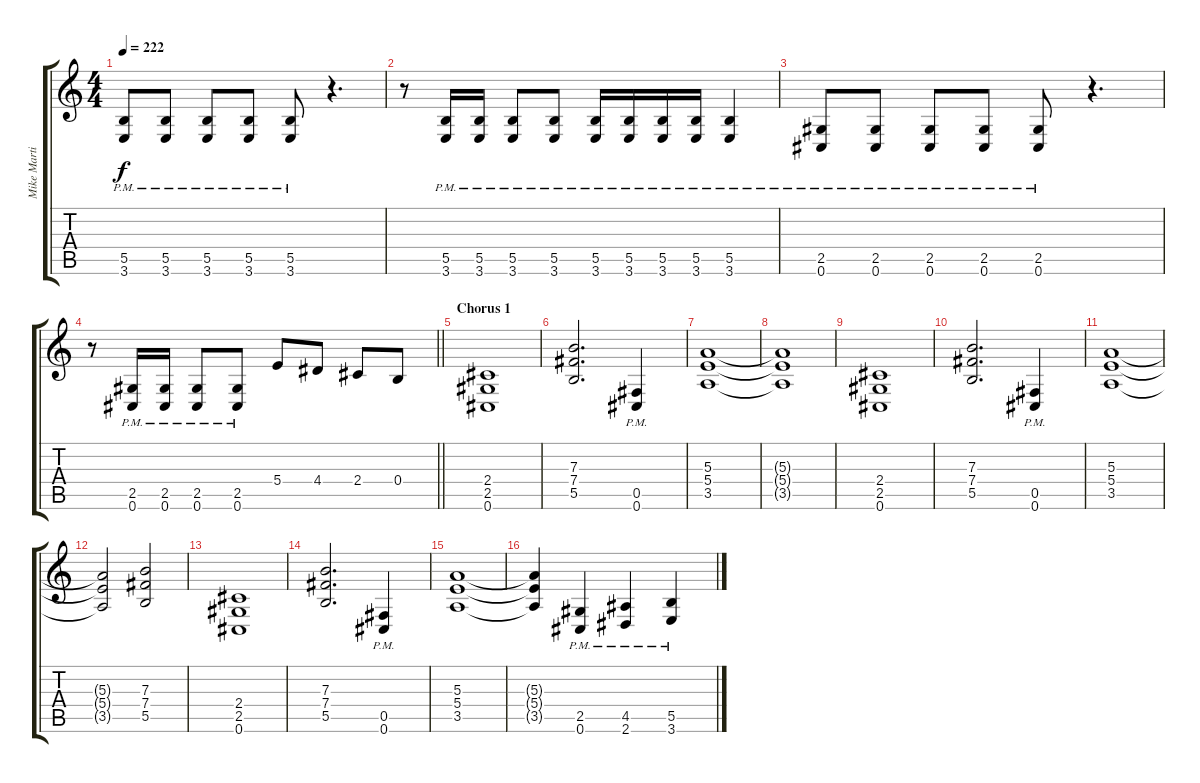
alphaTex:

\track ("Mike Martin " "Mike Marti") {instrument distortionguitar}
\staff {score tabs}
\tuning (Db4 Ab3 E3 B2 Gb2 Db2) {hide}
\ts (4 4)
\tempo 222
\clef g2
\ks c
(5.5{pm} 3.6{pm}).8{dy f} (5.5{pm} 3.6{pm}).8 (5.5{pm} 3.6{pm}).8 (5.5{pm} 3.6{pm}).8 (5.5{pm} 3.6{pm}).8 r.4{d} |
r.8 (5.5{pm} 3.6{pm}).16 (5.5{pm} 3.6{pm}).16 (5.5{pm} 3.6{pm}).8 (5.5{pm} 3.6{pm}).8 (5.5{pm} 3.6{pm}).16 (5.5{pm} 3.6{pm}).16 (5.5{pm} 3.6{pm}).16 (5.5{pm} 3.6{pm}).16 (5.5{pm} 3.6{pm}).4 |
(2.5{pm} 0.6{pm}).8 (2.5{pm} 0.6{pm}).8 (2.5{pm} 0.6{pm}).8 (2.5{pm} 0.6{pm}).8 (2.5{pm} 0.6{pm}).8 r.4{d} |
\barLineRight lightlight
r.8 (2.5{pm} 0.6{pm}).16 (2.5{pm} 0.6{pm}).16 (2.5{pm} 0.6{pm}).8 (2.5{pm} 0.6{pm}).8 5.4.8 4.4.8 2.4.8 0.4.8 |
\section ("" "Chorus 1")
(2.4 2.5 0.6).1 |
(7.3 7.4 5.5).2{d} (0.5{pm} 0.6{pm}).4 |
(5.3 5.4 3.5).1 |
(5.3{t} 5.4{t} 3.5{t}).1 |
(2.4 2.5 0.6).1 |
(7.3 7.4 5.5).2{d} (0.5{pm} 0.6{pm}).4 |
(5.3 5.4 3.5).1 |
(5.3{t} 5.4{t} 3.5{t}).2 (7.3 7.4 5.5).2 |
(2.4 2.5 0.6).1 |
(7.3 7.4 5.5).2{d} (0.5{pm} 0.6{pm}).4 |
(5.3 5.4 3.5).1 |
(5.3{t} 5.4{t} 3.5{t}).4 (2.5{pm} 0.6{pm}).4 (4.5{pm} 2.6{pm}).4 (5.5{pm} 3.6{pm}).4
